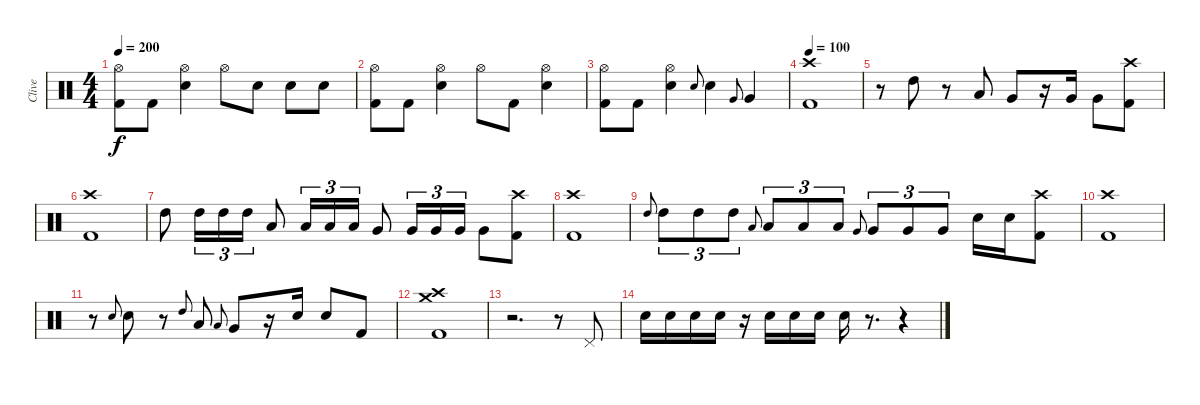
\track ("Clive" "Clive") {instrument percussion}
\staff {score}
\articulation defaults
\ts (4 4)
\tempo 200
\clef neutral
\ks c
("Hi-Hat (open)" "Kick (hit) 2").8{dy f} "Kick (hit) 2".8 ("Hi-Hat (open)" "Snare (hit) 2").4 "Hi-Hat (open)".8 "Snare (hit) 2".8 "Snare (hit) 2".8 "Snare (hit) 2".8 |
("Hi-Hat (open)" "Kick (hit) 2").8 "Kick (hit) 2".8 ("Hi-Hat (open)" "Snare (hit) 2").4 "Hi-Hat (open)".8 "Kick (hit) 2".8 ("Hi-Hat (open)" "Snare (hit) 2").4 |
("Hi-Hat (open)" "Kick (hit) 2").8 "Kick (hit) 2".8 ("Hi-Hat (open)" "Snare (hit) 2").4 "Snare (hit) 2".8{gr onbeat} "Snare (hit) 2".4 "Very Low Tom (hit)".8{gr onbeat} "Very Low Tom (hit)".4 |
\tempo 100
("Kick (hit) 2" "Crash high (hit)").1 |
r.8 "High Tom (hit)".8 r.8 "Low Tom (hit)".8 "Very Low Tom (hit)".8 r.16 "Very Low Tom (hit)".16 "Very Low Tom (hit)".8 ("Kick (hit) 2" "Crash high (hit)").8 |
("Kick (hit) 2" "Crash high (hit)").1 |
"High Tom (hit)".8 "High Tom (hit)".16{tu (3 2)} "High Tom (hit)".16{tu (3 2)} "High Tom (hit)".16{tu (3 2)} "Low Tom (hit)".8 "Low Tom (hit)".16{tu (3 2)} "Low Tom (hit)".16{tu (3 2)} "Low Tom (hit)".16{tu (3 2)} "Very Low Tom (hit)".8 "Very Low Tom (hit)".16{tu (3 2)} "Very Low Tom (hit)".16{tu (3 2)} "Very Low Tom (hit)".16{tu (3 2)} "Very Low Tom (hit)".8 ("Crash high (hit)" "Kick (hit) 2").8 |
("Kick (hit) 2" "Crash high (hit)").1 |
"High Tom (hit)".8{gr onbeat} "High Tom (hit)".8{tu (3 2)} "High Tom (hit)".8{tu (3 2)} "High Tom (hit)".8{tu (3 2)} "Low Tom (hit)".8{gr onbeat} "Low Tom (hit)".8{tu (3 2)} "Low Tom (hit)".8{tu (3 2)} "Low Tom (hit)".8{tu (3 2)} "Very Low Tom (hit)".8{gr onbeat} "Very Low Tom (hit)".8{tu (3 2)} "Very Low Tom (hit)".8{tu (3 2)} "Very Low Tom (hit)".8{tu (3 2)} "Snare (hit) 2".16 "Snare (hit) 2".16 ("Crash high (hit)" "Kick (hit) 2").8 |
("Kick (hit) 2" "Crash high (hit)").1 |
r.8 "Snare (hit) 2".8{gr onbeat} "Snare (hit) 2".8 r.8 "High Tom (hit)".8{gr onbeat} "Low Tom (hit)".8 "Low Tom (hit)".8{gr onbeat} "Very Low Tom (hit)".8 r.16 "Snare (hit) 2".16 "Snare (hit) 2".8 "Kick (hit) 2".8 |
("Crash high (hit)" "Crash medium (hit)" "Kick (hit) 2").1 |
r.2{d} r.8 "Pedal Hi-Hat (hit)".8 |
"Snare (hit) 2".16 "Snare (hit) 2".16 "Snare (hit) 2".16 "Snare (hit) 2".16 r.16 "Snare (hit) 2".16 "Snare (hit) 2".16 "Snare (hit) 2".16 "Snare (hit) 2".16 r.8{d} r.4
